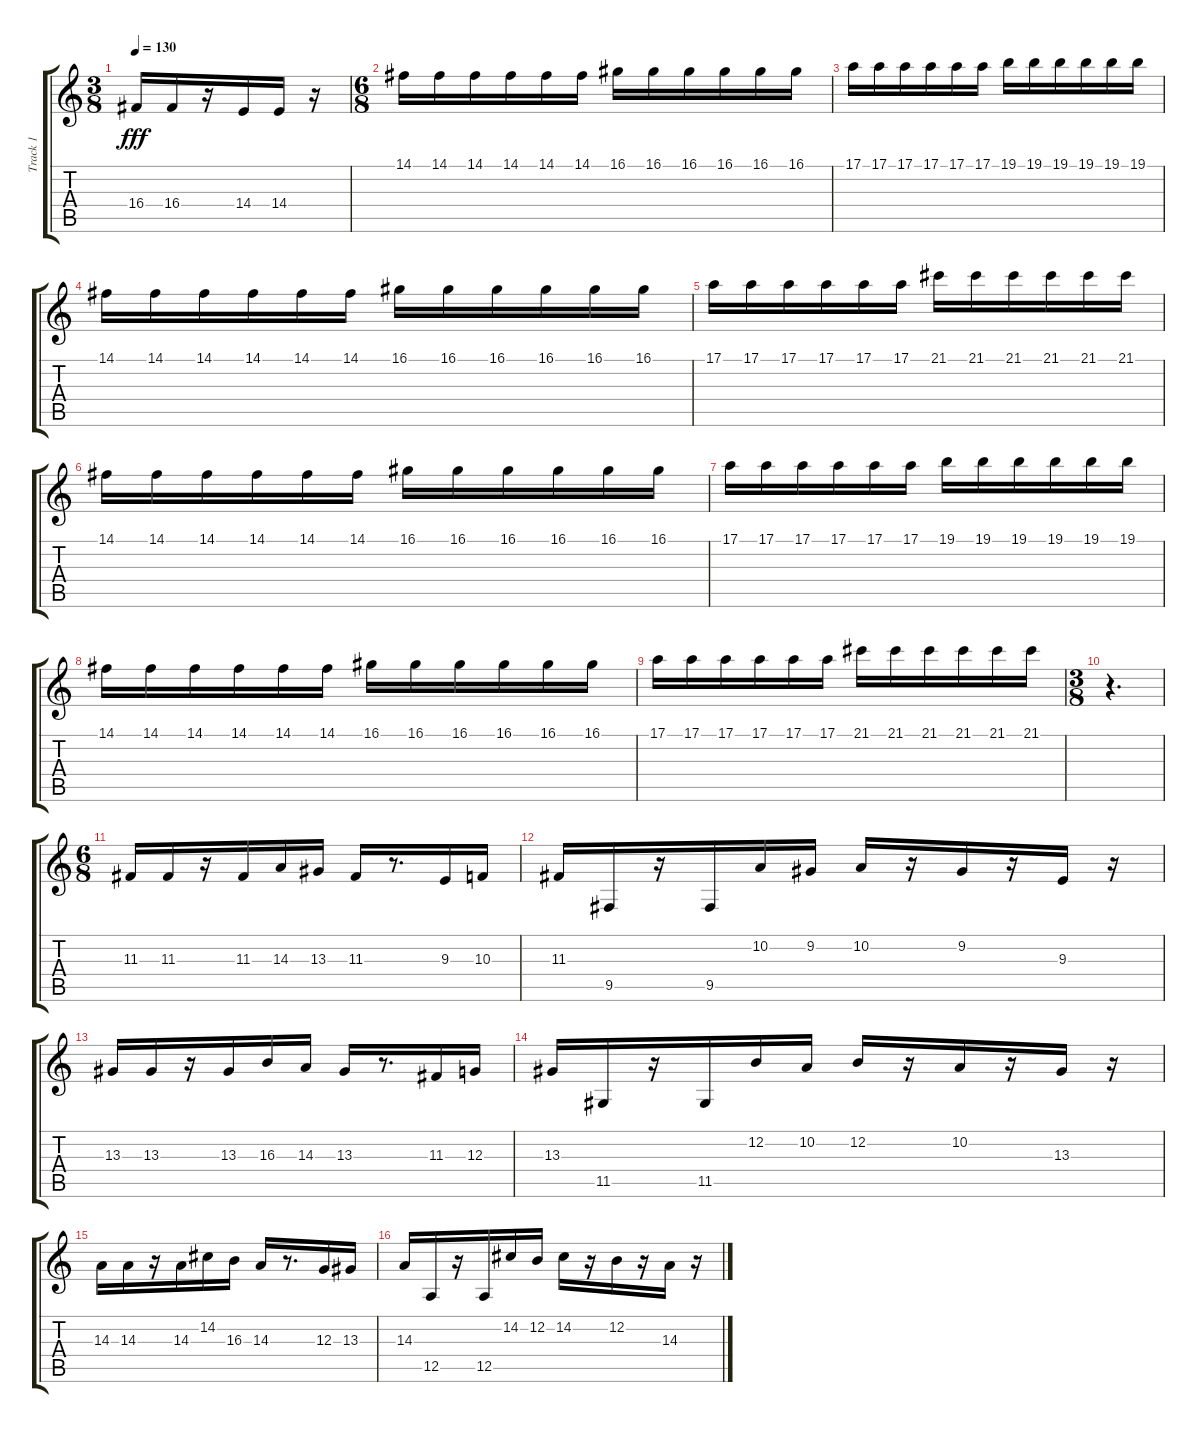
\track ("Track 1" "Track 1") {instrument lead2sawtooth}
\staff {score tabs}
\tuning (E4 B3 G3 D3 A2 E2) {hide}
\ts (3 8)
\tempo 130
\clef g2
\ks c
16.4.16{dy fff} 16.4.16 r.16 14.4.16 14.4.16 r.16 |
\ts (6 8)
14.1.16 14.1.16 14.1.16 14.1.16 14.1.16 14.1.16 16.1.16 16.1.16 16.1.16 16.1.16 16.1.16 16.1.16 |
17.1.16 17.1.16 17.1.16 17.1.16 17.1.16 17.1.16 19.1.16 19.1.16 19.1.16 19.1.16 19.1.16 19.1.16 |
14.1.16 14.1.16 14.1.16 14.1.16 14.1.16 14.1.16 16.1.16 16.1.16 16.1.16 16.1.16 16.1.16 16.1.16 |
17.1.16 17.1.16 17.1.16 17.1.16 17.1.16 17.1.16 21.1.16 21.1.16 21.1.16 21.1.16 21.1.16 21.1.16 |
14.1.16 14.1.16 14.1.16 14.1.16 14.1.16 14.1.16 16.1.16 16.1.16 16.1.16 16.1.16 16.1.16 16.1.16 |
17.1.16 17.1.16 17.1.16 17.1.16 17.1.16 17.1.16 19.1.16 19.1.16 19.1.16 19.1.16 19.1.16 19.1.16 |
14.1.16 14.1.16 14.1.16 14.1.16 14.1.16 14.1.16 16.1.16 16.1.16 16.1.16 16.1.16 16.1.16 16.1.16 |
17.1.16 17.1.16 17.1.16 17.1.16 17.1.16 17.1.16 21.1.16 21.1.16 21.1.16 21.1.16 21.1.16 21.1.16 |
\ts (3 8)
r.4{d} |
\ts (6 8)
11.3.16 11.3.16 r.16 11.3.16 14.3.16 13.3.16 11.3.16 r.8{d} 9.3.16 10.3.16 |
11.3.16 9.5.16 r.16 9.5.16 10.2.16 9.2.16 10.2.16 r.16 9.2.16 r.16 9.3.16 r.16 |
13.3.16 13.3.16 r.16 13.3.16 16.3.16 14.3.16 13.3.16 r.8{d} 11.3.16 12.3.16 |
13.3.16 11.5.16 r.16 11.5.16 12.2.16 10.2.16 12.2.16 r.16 10.2.16 r.16 13.3.16 r.16 |
14.3.16 14.3.16 r.16 14.3.16 14.2.16 16.3.16 14.3.16 r.8{d} 12.3.16 13.3.16 |
14.3.16 12.5.16 r.16 12.5.16 14.2.16 12.2.16 14.2.16 r.16 12.2.16 r.16 14.3.16 r.16
